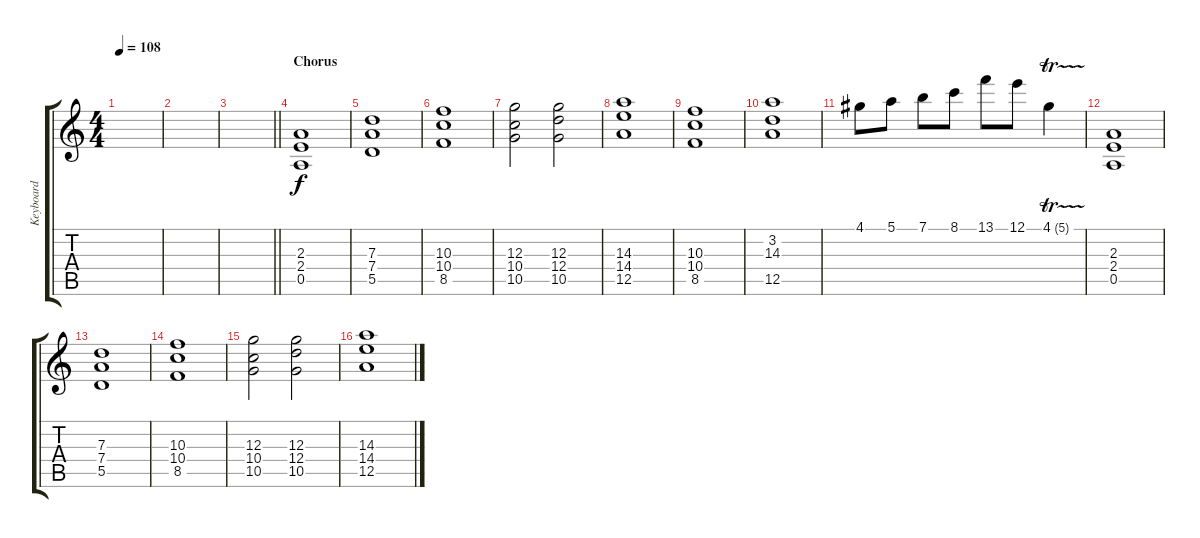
\track ("Keyboard" "Keyboard") {instrument distortionguitar}
\staff {score tabs}
\tuning (E4 B3 G3 D3 A2 D2) {hide}
\ts (4 4)
\tempo 108
\clef g2
\ks c
|
|
\barLineRight lightlight
|
\section ("" "Chorus")
(2.3 2.4 0.5).1 |
(7.3 7.4 5.5).1 |
(10.3 10.4 8.5).1 |
(12.3 10.4 10.5).2 (12.3 12.4 10.5).2 |
(14.3 14.4 12.5).1 |
(10.3 10.4 8.5).1 |
(3.2 14.3 12.5).1 |
4.1.8 5.1.8 7.1.8 8.1.8 13.1.8 12.1.8 4.1{tr (5 32)}.4 |
(2.3 2.4 0.5).1 |
(7.3 7.4 5.5).1 |
(10.3 10.4 8.5).1 |
(12.3 10.4 10.5).2 (12.3 12.4 10.5).2 |
(14.3 14.4 12.5).1
